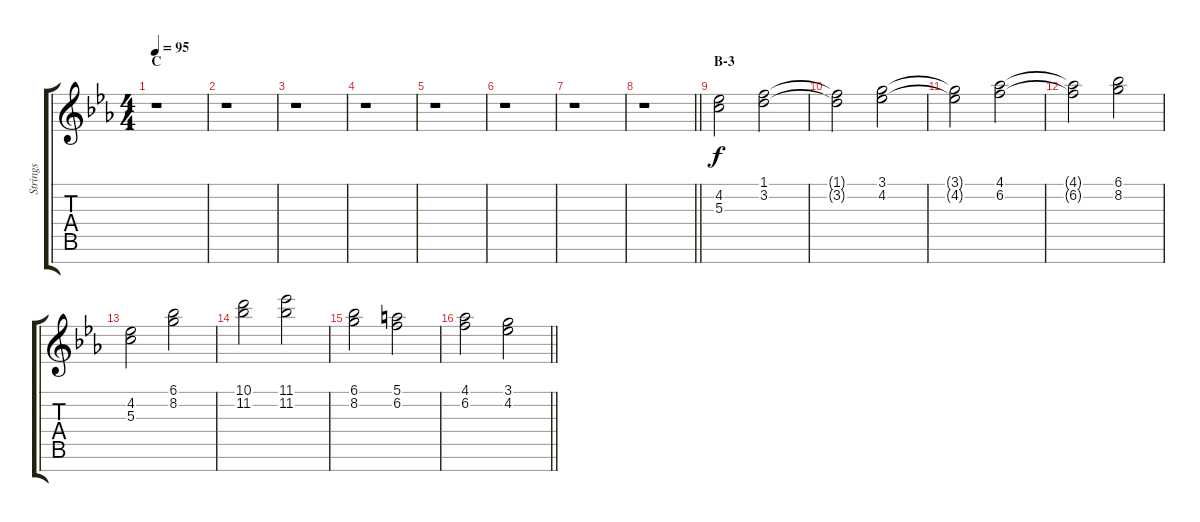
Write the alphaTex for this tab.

\track ("Strings" "Strings") {instrument stringensemble1}
\staff {score tabs}
\tuning (E5 B4 G4 D4 A3 E3 B2) {hide}
\ts (4 4)
\section ("" "C")
\tempo 95
\clef g2
\ks cminor
r.1{dy f} |
r.1 |
r.1 |
r.1 |
r.1 |
r.1 |
r.1 |
\barLineRight lightlight
r.1 |
\section ("" "B-3")
(4.2 5.3).2 (1.1 3.2).2 |
(1.1{t} 3.2{t}).2 (3.1 4.2).2 |
(3.1{t} 4.2{t}).2 (4.1 6.2).2 |
(4.1{t} 6.2{t}).2 (6.1 8.2).2 |
(4.2 5.3).2 (6.1 8.2).2 |
(10.1 11.2).2 (11.1 11.2).2 |
(6.1 8.2).2 (5.1 6.2).2 |
\barLineRight lightlight
(4.1 6.2).2 (3.1 4.2).2
